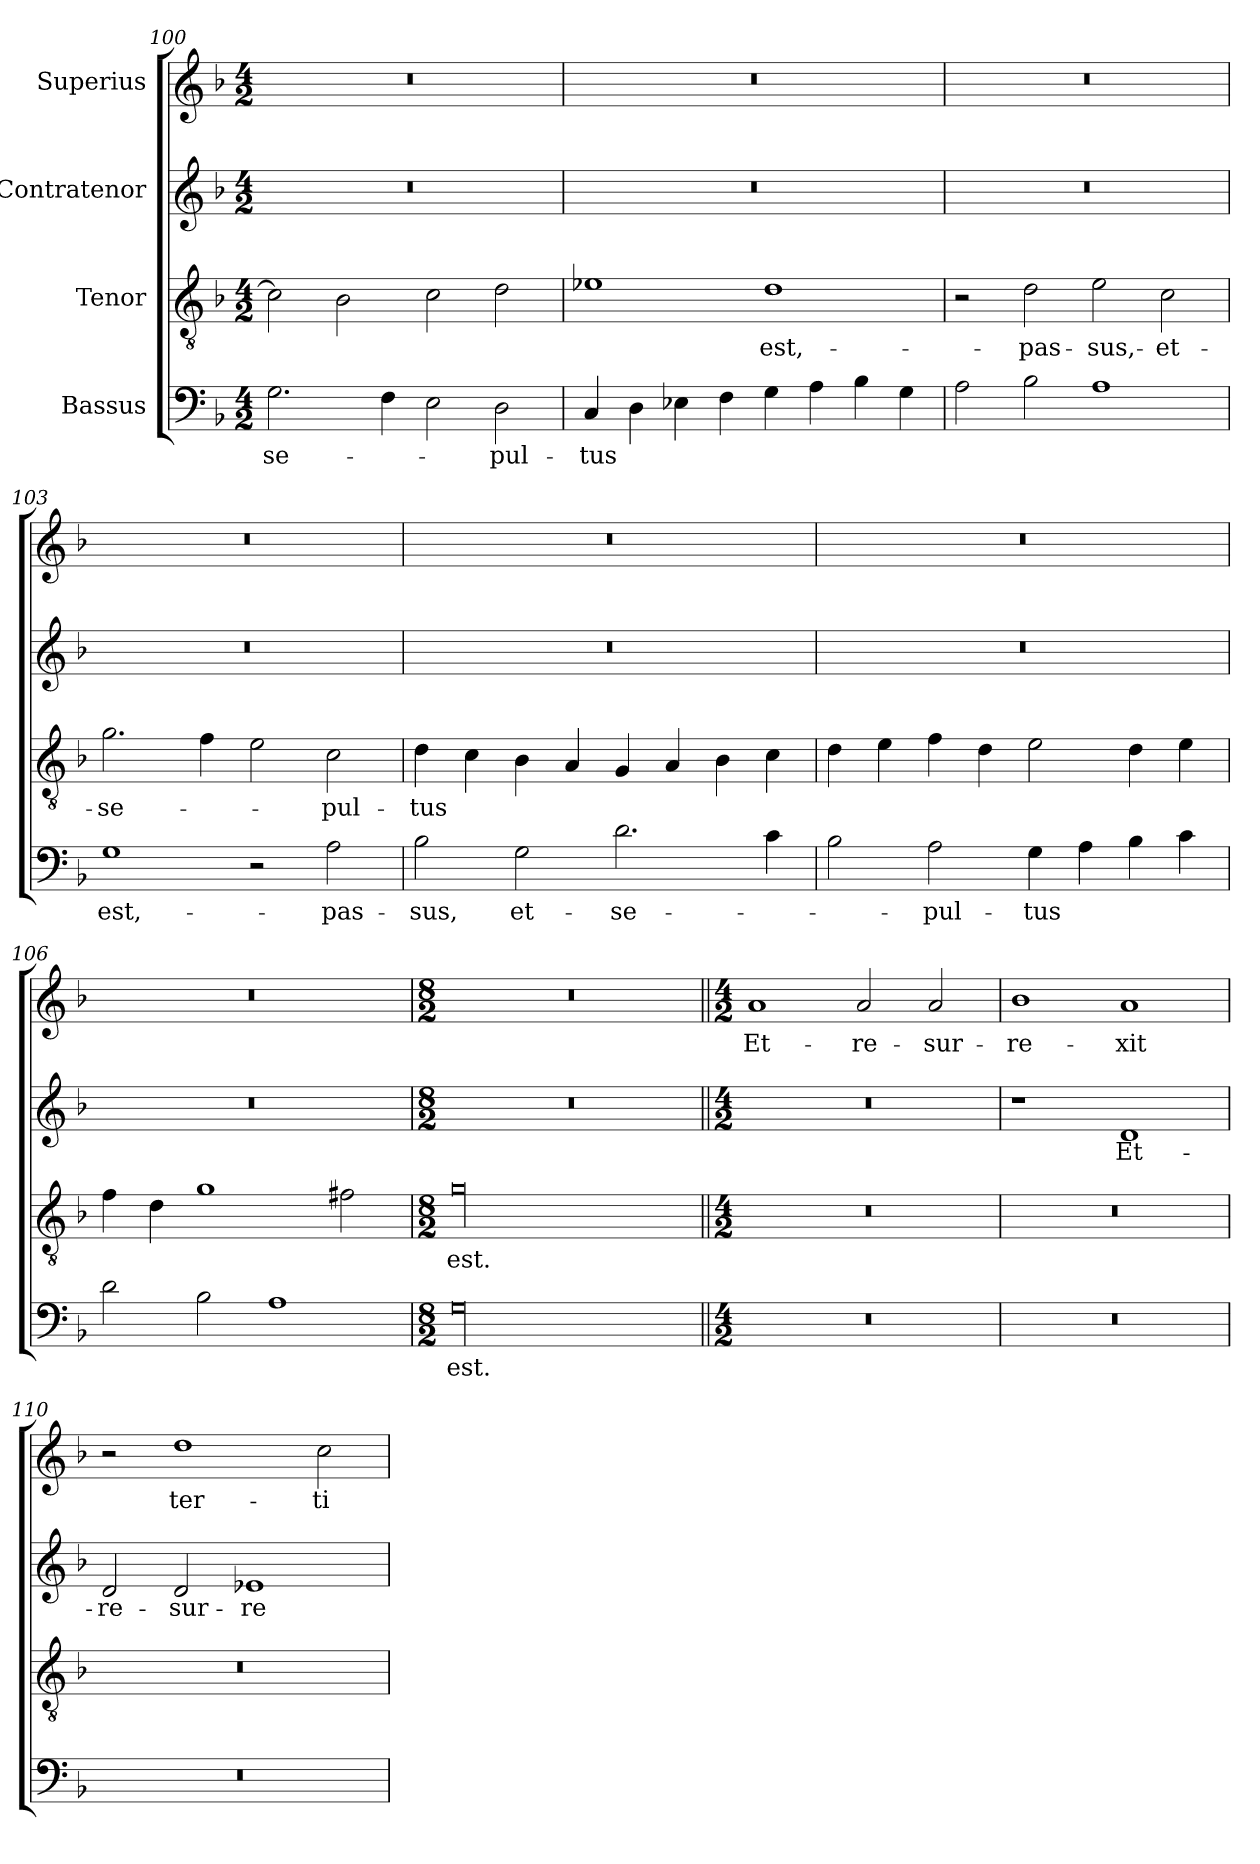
**kern	**text	**kern	**text	**kern	**text	**kern	**text
*part4	*part4	*part3	*part3	*part2	*part2	*part1	*part1
*staff4	*staff4	*staff3	*staff3	*staff2	*staff2	*staff1	*staff1
*I"Bassus	*	*I"Tenor	*	*I"Contratenor	*	*I"Superius	*
*clefF4	*	*clefGv2	*	*clefG2	*	*clefG2	*
*k[b-]	*	*k[b-]	*	*k[b-]	*	*k[b-]	*
*M4/2	*	*M4/2	*	*M4/2	*	*M4/2	*
=100	=100	=100	=100	=100	=100	=100	=100
2.G\	se-	2c\]	.	0r	.	0r	.
.	.	2B-\	.	.	.	.	.
4F\	.	.	.	.	.	.	.
2E\	.	2c\	.	.	.	.	.
2D\	-pul-	2d\	.	.	.	.	.
=101	=101	=101	=101	=101	=101	=101	=101
4C/	-tus	1e-X\	.	0r	.	0r	.
4D\	.	.	.	.	.	.	.
4E-X\	.	.	.	.	.	.	.
4F\	.	.	.	.	.	.	.
4G\	.	1d\	est,-	.	.	.	.
4A\	.	.	.	.	.	.	.
4B-\	.	.	.	.	.	.	.
4G\	.	.	.	.	.	.	.
=102	=102	=102	=102	=102	=102	=102	=102
2A\	.	2r	.	0r	.	0r	.
2B-\	.	2d\	pas-	.	.	.	.
1A\	.	2e\	sus,-	.	.	.	.
.	.	2c\	et-	.	.	.	.
=103	=103	=103	=103	=103	=103	=103	=103
1G\	est,-	2.g\	se-	0r	.	0r	.
.	.	4f\	.	.	.	.	.
2r	.	2e\	.	.	.	.	.
2A\	pas-	2c\	-pul-	.	.	.	.
=104	=104	=104	=104	=104	=104	=104	=104
2B-\	-sus,	4d\	-tus	0r	.	0r	.
.	.	4c\	.	.	.	.	.
2G\	et-	4B-\	.	.	.	.	.
.	.	4A/	.	.	.	.	.
2.d\	se-	4G/	.	.	.	.	.
.	.	4A/	.	.	.	.	.
.	.	4B-\	.	.	.	.	.
4c\	.	4c\	.	.	.	.	.
=105	=105	=105	=105	=105	=105	=105	=105
2B-\	.	4d\	.	0r	.	0r	.
.	.	4e\	.	.	.	.	.
2A\	-pul-	4f\	.	.	.	.	.
.	.	4d\	.	.	.	.	.
4G\	-tus	2e\	.	.	.	.	.
4A\	.	.	.	.	.	.	.
4B-\	.	4d\	.	.	.	.	.
4c\	.	4e\	.	.	.	.	.
=106	=106	=106	=106	=106	=106	=106	=106
2d\	.	4f\	.	0r	.	0r	.
.	.	4d\	.	.	.	.	.
2B-\	.	1g\	.	.	.	.	.
1A\	.	.	.	.	.	.	.
.	.	2f#X\	.	.	.	.	.
=107	=107	=107	=107	=107	=107	=107	=107
*M8/2	*	*M8/2	*	*M8/2	*	*M8/2	*
00G\	est.-	00g\	est.-	00r	.	00r	.
=108||	=108||	=108||	=108||	=108||	=108||	=108||	=108||
*M4/2	*	*M4/2	*	*M4/2	*	*M4/2	*
0r	.	0r	.	0r	.	1a/	Et-
.	.	.	.	.	.	2a/	re-
.	.	.	.	.	.	2a/	-sur-
=109	=109	=109	=109	=109	=109	=109	=109
0r	.	0r	.	1r	.	1b-\	-re-
.	.	.	.	1d/	Et-	1a/	-xit
=110	=110	=110	=110	=110	=110	=110	=110
0r	.	0r	.	2d/	re-	2r	.
.	.	.	.	2d/	-sur-	1dd\	ter-
.	.	.	.	1e-X/	-re-	.	.
.	.	.	.	.	.	2cc\	-ti-
=	=	=	=	=	=	=	=
*-	*-	*-	*-	*-	*-	*-	*-
